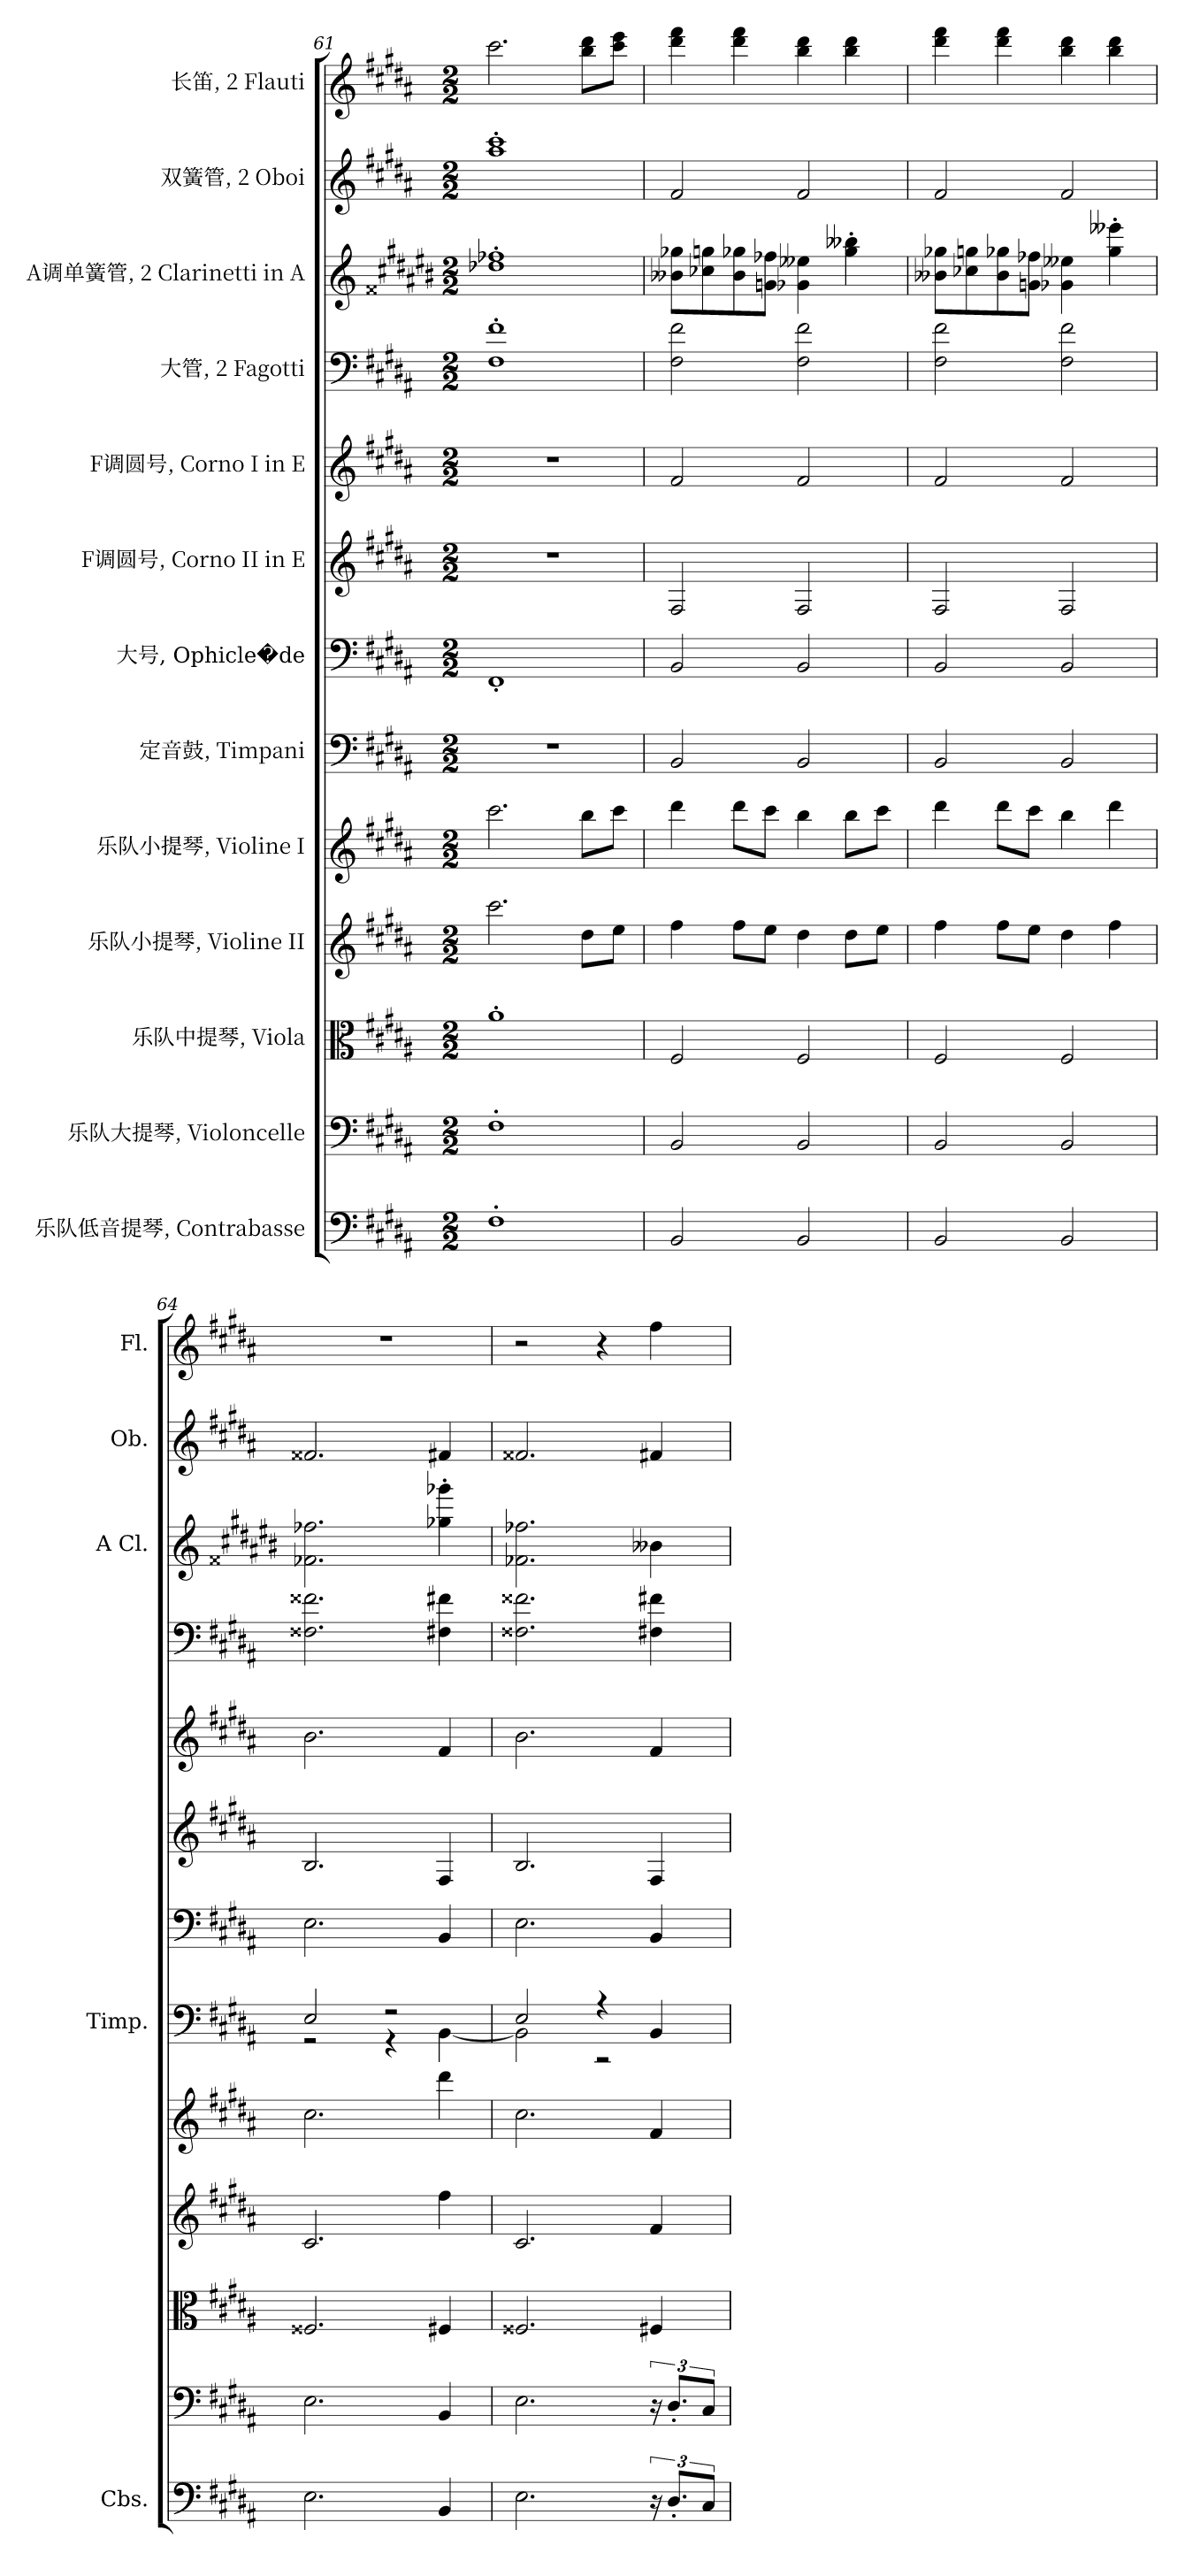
**kern	**kern	**kern	**kern	**kern	**kern	**kern	**kern	**kern	**kern	**kern	**kern	**kern
*part13	*part12	*part11	*part10	*part9	*part8	*part7	*part6	*part5	*part4	*part3	*part2	*part1
*staff13	*staff12	*staff11	*staff10	*staff9	*staff8	*staff7	*staff6	*staff5	*staff4	*staff3	*staff2	*staff1
*I"乐队低音提琴, Contrabasse	*I"乐队大提琴, Violoncelle	*I"乐队中提琴, Viola	*I"乐队小提琴, Violine II	*I"乐队小提琴, Violine I	*I"定音鼓, Timpani	*I"大号, Ophicle�de	*I"F调圆号, Corno II in E	*I"F调圆号, Corno I in E	*I"大管, 2 Fagotti	*I"A调单簧管, 2 Clarinetti in A	*I"双簧管, 2 Oboi	*I"长笛, 2 Flauti
*I'Cbs.	*	*	*	*	*I'Timp.	*	*	*	*	*I'A Cl.	*I'Ob.	*I'Fl.
!!LO:PB:g=z
*clefF4	*clefF4	*clefC3	*clefG2	*clefG2	*clefF4	*clefF4	*clefG2	*clefG2	*clefF4	*clefG2	*clefG2	*clefG2
*ITrd7c12	*	*	*	*	*	*	*ITrd4c7	*ITrd4c7	*	*ITrd2c3	*	*
*k[f#c#g#d#a#]	*k[f#c#g#d#a#]	*k[f#c#g#d#a#]	*k[f#c#g#d#a#]	*k[f#c#g#d#a#]	*k[f#c#g#d#a#]	*k[f#c#g#d#a#]	*k[f#c#g#d#]	*k[f#c#g#d#]	*k[f#c#g#d#a#]	*k[f##c#g#d#a#e#b#]	*k[f#c#g#d#a#]	*k[f#c#g#d#a#]
*M2/2	*M2/2	*M2/2	*M2/2	*M2/2	*M2/2	*M2/2	*M2/2	*M2/2	*M2/2	*M2/2	*M2/2	*M2/2
*MM270	*MM270	*MM270	*MM270	*MM270	*MM270	*MM270	*MM270	*MM270	*MM270	*MM270	*MM270	*MM270
=61	=61	=61	=61	=61	=61	=61	=61	=61	=61	=61	=61	=61
1FF#'	1F#'	1a#'	2.ccc#\	2.ccc#\	1r	1FF#'	1r	1r	1F#' 1f#'	1b-X' 1dd-X'	1aa#' 1ccc#'	2.ccc#\
*	*	*	*	*	*	*	*	*	*	*	*	*MM285
.	.	.	8dd#\L	8bb\L	.	.	.	.	.	.	.	8bb\ 8ddd#\L
.	.	.	8ee\J	8ccc#\J	.	.	.	.	.	.	.	8ccc#\ 8eee\J
=62	=62	=62	=62	=62	=62	=62	=62	=62	=62	=62	=62	=62
*	*	*	*	*	*	*	*	*	*	*	*	*MM264
2BBB/	2BB/	2F#/	4ff#\	4ddd#\	2BB/	2BB/	2BB/	2B/	2F#\ 2f#\	8g-X\ 8ee-X\L	2f#/	4ddd#\ 4fff#\
.	.	.	.	.	.	.	.	.	.	8a-X\ 8een\	.	.
.	.	.	8ff#\L	8ddd#\L	.	.	.	.	.	8g-\ 8ee-X\	.	4ddd#\ 4fff#\
.	.	.	8ee\J	8ccc#\J	.	.	.	.	.	8en\ 8dd-X\J	.	.
*	*	*	*	*	*	*	*	*	*	*	*	*MM285
2BBB/	2BB/	2F#/	4dd#\	4bb\	2BB/	2BB/	2BB/	2B/	2F#\ 2f#\	4e-X\ 4cc-X\	2f#/	4bb\ 4ddd#\
.	.	.	8dd#\L	8bb\L	.	.	.	.	.	4ee-\' 4gg-X\'	.	4bb\ 4ddd#\
.	.	.	8ee\J	8ccc#\J	.	.	.	.	.	.	.	.
=63	=63	=63	=63	=63	=63	=63	=63	=63	=63	=63	=63	=63
*	*	*	*	*	*	*	*	*	*	*	*	*MM264
2BBB/	2BB/	2F#/	4ff#\	4ddd#\	2BB/	2BB/	2BB/	2B/	2F#\ 2f#\	8g-X\ 8ee-X\L	2f#/	4ddd#\ 4fff#\
.	.	.	.	.	.	.	.	.	.	8a-X\ 8een\	.	.
.	.	.	8ff#\L	8ddd#\L	.	.	.	.	.	8g-\ 8ee-X\	.	4ddd#\ 4fff#\
.	.	.	8ee\J	8ccc#\J	.	.	.	.	.	8en\ 8dd-X\J	.	.
*	*	*	*	*	*	*	*	*	*	*	*	*MM285
2BBB/	2BB/	2F#/	4dd#\	4bb\	2BB/	2BB/	2BB/	2B/	2F#\ 2f#\	4e-X\ 4cc-X\	2f#/	4bb\ 4ddd#\
*	*	*	*	*	*	*	*	*	*	*	*	*MM260
.	.	.	4ff#\	4ddd#\	.	.	.	.	.	4ee-\' 4ccc-X\'	.	4bb\ 4ddd#\
=64	=64	=64	=64	=64	=64	=64	=64	=64	=64	=64	=64	=64
*	*	*	*	*	*	*	*	*	*	*	*	*MM264
*	*	*	*	*	*^	*	*	*	*	*	*	*
2.EE\	2.E\	2.F##X/	2.c#/	2.cc#\	2E/	2r	2.E\	2.E/	2.e\	2.F##X\ 2.f##X\	2.d-X\ 2.dd-X\	2.f##X/	1r
.	.	.	.	.	2r	4r	.	.	.	.	.	.	.
4BBB/	4BB/	4F#X/	4ff#\	4ddd#\	.	[4BB\	4BB/	4BB/	4B/	4F#X\ 4f#X\	4ee-X\' 4eee-X\'	4f#X/	.
!!LO:PB:g=z
=65	=65	=65	=65	=65	=65	=65	=65	=65	=65	=65	=65	=65	=65
*	*	*	*	*	*	*	*	*	*	*	*	*	*MM264
2.EE\	2.E\	2.F##X/	2.c#/	2.cc#\	2E/	2BB\]	2.E\	2.E/	2.e\	2.F##X\ 2.f##X\	2.d-X\ 2.dd-X\	2.f##X/	2r
*	*	*	*	*	*	*	*	*	*	*	*	*	*MM285
.	.	.	.	.	4r	2r	.	.	.	.	.	.	4r
24r	24r	4F#X/	4f#/	4f#/	4BB/	.	4BB/	4BB/	4B/	4F#X\ 4f#X\	4g-X\	4f#X/	4ff#\
12.DD#'/L	12.D#'/L	.	.	.	.	.	.	.	.	.	.	.	.
12CC#/J	12C#/J	.	.	.	.	.	.	.	.	.	.	.	.
*	*	*	*	*	*v	*v	*	*	*	*	*	*	*
=	=	=	=	=	=	=	=	=	=	=	=	=
*-	*-	*-	*-	*-	*-	*-	*-	*-	*-	*-	*-	*-
